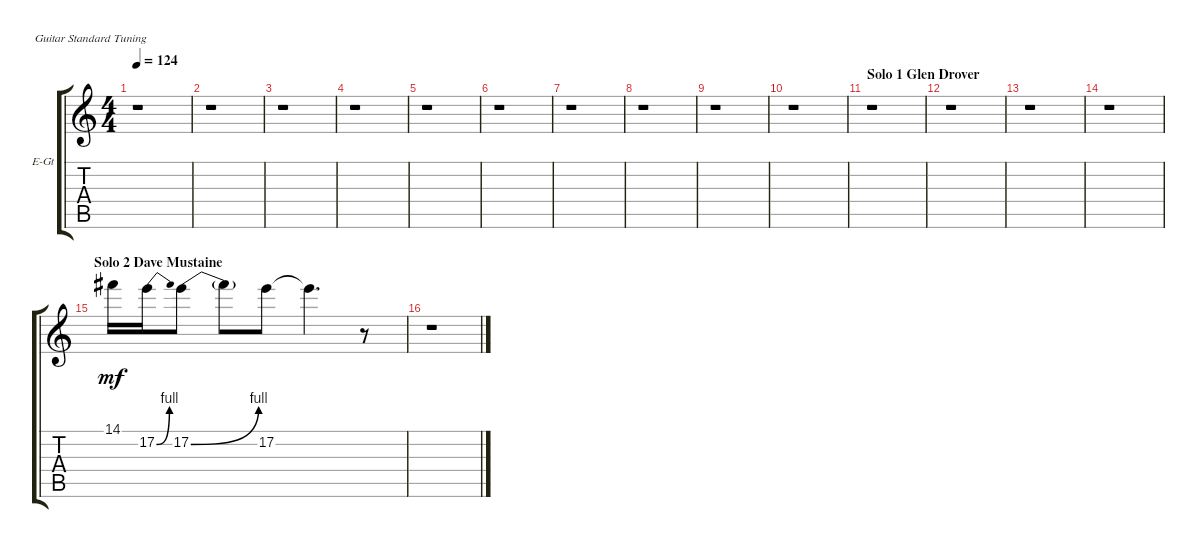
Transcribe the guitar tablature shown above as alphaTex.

\defaultSystemsLayout 4
\bracketExtendMode groupsimilarinstruments
\firstSystemTrackNameOrientation horizontal
\otherSystemsTrackNameOrientation horizontal
\track ("Additionnal Guitar" "E-Gt") {instrument distortionguitar}
\staff {score tabs}
\tuning (E4 B3 G3 D3 A2 E2)
\ts (4 4)
\tempo 124
\clef g2
\scale
0.333333
\ks c
r.1{dy mf} |
\scale
0.333333 r.1 |
\scale
0.333333 r.1 |
\scale
0.333333 r.1 |
\scale
0.333333 r.1 |
\scale
0.333333 r.1 |
\scale
0.333333 r.1 |
\scale
0.333333 r.1 |
\scale
0.333333 r.1 |
\scale
0.333333 r.1 |
\section ("" "Solo 1 Glen Drover")
\scale
0.333333 r.1 |
\scale
0.333333 r.1 |
\scale
0.333333 r.1 |
\scale
0.333333 r.1 |
\section ("" "Solo 2 Dave Mustaine")
\scale
0.333333 14.1.16 17.2{be (bend 0 0 15 4)}.16 17.2{be (bend 0 0 15 4)}.8 17.2{t}.8 17.2.8 17.2{t}.4{d} r.8 |
\scale
0.333333 r.1
